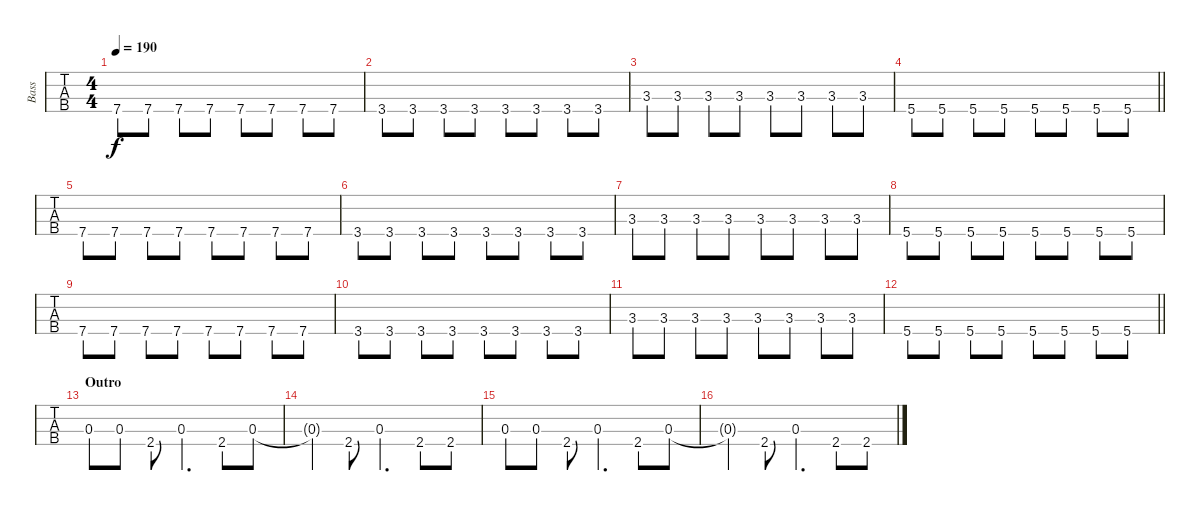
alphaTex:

\track ("Bass" "Bass") {instrument electricbassfinger}
\staff {tabs}
\tuning (F2 C2 G1 C1) {hide}
\ts (4 4)
\tempo 190
\clef f4
\ks c
7.4.8{dy f} 7.4.8 7.4.8 7.4.8 7.4.8 7.4.8 7.4.8 7.4.8 |
3.4.8 3.4.8 3.4.8 3.4.8 3.4.8 3.4.8 3.4.8 3.4.8 |
3.3.8 3.3.8 3.3.8 3.3.8 3.3.8 3.3.8 3.3.8 3.3.8 |
\barLineRight lightlight
5.4.8 5.4.8 5.4.8 5.4.8 5.4.8 5.4.8 5.4.8 5.4.8 |
7.4.8 7.4.8 7.4.8 7.4.8 7.4.8 7.4.8 7.4.8 7.4.8 |
3.4.8 3.4.8 3.4.8 3.4.8 3.4.8 3.4.8 3.4.8 3.4.8 |
3.3.8 3.3.8 3.3.8 3.3.8 3.3.8 3.3.8 3.3.8 3.3.8 |
5.4.8 5.4.8 5.4.8 5.4.8 5.4.8 5.4.8 5.4.8 5.4.8 |
7.4.8 7.4.8 7.4.8 7.4.8 7.4.8 7.4.8 7.4.8 7.4.8 |
3.4.8 3.4.8 3.4.8 3.4.8 3.4.8 3.4.8 3.4.8 3.4.8 |
3.3.8 3.3.8 3.3.8 3.3.8 3.3.8 3.3.8 3.3.8 3.3.8 |
\barLineRight lightlight
5.4.8 5.4.8 5.4.8 5.4.8 5.4.8 5.4.8 5.4.8 5.4.8 |
\section ("" "Outro")
0.3.8 0.3.8 2.4.8 0.3.4{d} 2.4.8 0.3.8 |
0.3{t}.4 2.4.8 0.3.4{d} 2.4.8 2.4.8 |
0.3.8 0.3.8 2.4.8 0.3.4{d} 2.4.8 0.3.8 |
0.3{t}.4 2.4.8 0.3.4{d} 2.4.8 2.4.8
